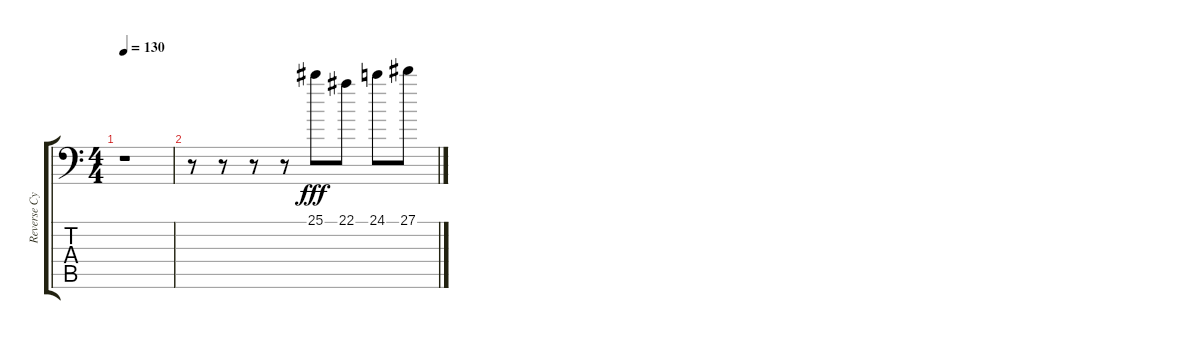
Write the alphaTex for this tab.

\track ("Reverse Cymbal" "Reverse Cy") {instrument acousticgrandpiano}
\staff {score tabs}
\tuning (C4 G3 Eb3 Bb2 F2 Bb1) {hide}
\ts (4 4)
\tempo 130
\clef f4
\ks c
r.1{dy fff} |
r.8 r.8 r.8 r.8 25.1.8 22.1.8 24.1.8 27.1.8
